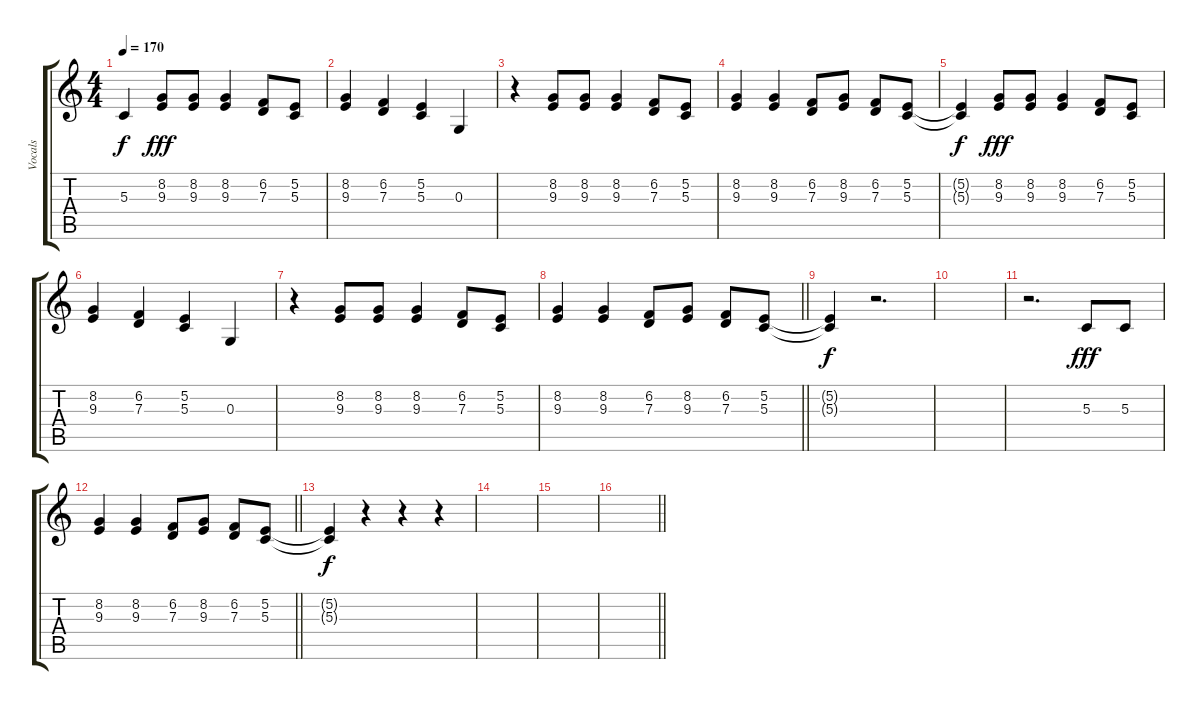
\track ("Vocals" "Vocals") {instrument tenorsax}
\staff {score tabs}
\tuning (E4 B3 G3 D3 A2 E2) {hide}
\ts (4 4)
\tempo 170
\clef g2
\ks c
5.3{t}.4{dy f} (8.2 9.3).8{dy fff} (8.2 9.3).8 (8.2 9.3).4 (6.2 7.3).8 (5.2 5.3).8 |
(8.2 9.3).4 (6.2 7.3).4 (5.2 5.3).4 0.3.4 |
r.4 (8.2 9.3).8 (8.2 9.3).8 (8.2 9.3).4 (6.2 7.3).8 (5.2 5.3).8 |
(8.2 9.3).4 (8.2 9.3).4 (6.2 7.3).8 (8.2 9.3).8 (6.2 7.3).8 (5.2 5.3).8 |
(5.2{t} 5.3{t}).4{dy f} (8.2 9.3).8{dy fff} (8.2 9.3).8 (8.2 9.3).4 (6.2 7.3).8 (5.2 5.3).8 |
(8.2 9.3).4 (6.2 7.3).4 (5.2 5.3).4 0.3.4 |
r.4 (8.2 9.3).8 (8.2 9.3).8 (8.2 9.3).4 (6.2 7.3).8 (5.2 5.3).8 |
\barLineRight lightlight
(8.2 9.3).4 (8.2 9.3).4 (6.2 7.3).8 (8.2 9.3).8 (6.2 7.3).8 (5.2 5.3).8 |
(5.2{t} 5.3{t}).4{dy f} r.2{d} |
|
r.2{d} 5.3.8{dy fff} 5.3.8 |
\barLineRight lightlight
(8.2 9.3).4 (8.2 9.3).4 (6.2 7.3).8 (8.2 9.3).8 (6.2 7.3).8 (5.2 5.3).8 |
(5.2{t} 5.3{t}).4{dy f} r.4 r.4 r.4 |
|
|
\barLineRight lightlight
